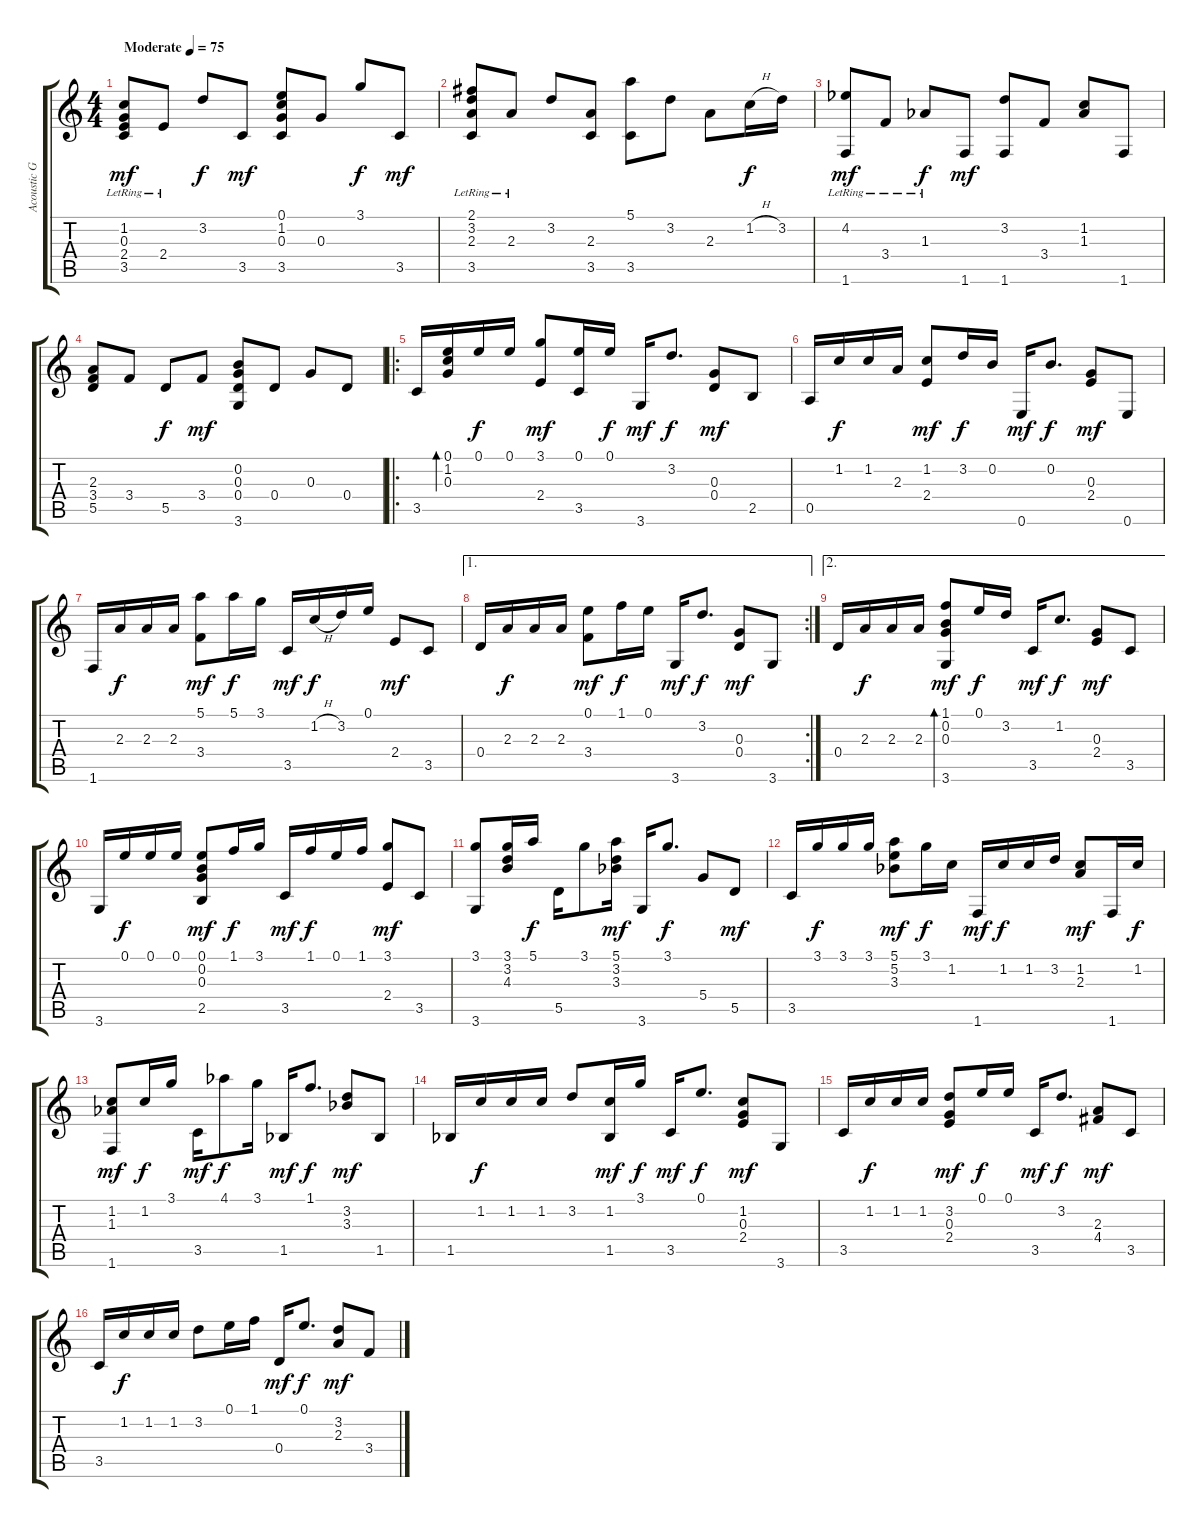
\track ("Acoustic Guitar" "Acoustic G") {instrument acousticguitarnylon}
\staff {score tabs}
\tuning (E4 B3 G3 D3 A2 E2) {hide}
\ts (4 4)
\tempo (75 "Moderate")
\clef g2
\ks c
(1.2{lr} 0.3{lr} 2.4{lr} 3.5{lr}).8{dy mf instrument acousticguitarnylon} 2.4{lr}.8 3.2.8{dy f} 3.5.8{dy mf} (0.1 1.2 0.3 3.5).8 0.3.8 3.1.8{dy f} 3.5.8{dy mf} |
(2.1{lr} 3.2{lr} 2.3{lr} 3.5{lr}).8 2.3{lr}.8 3.2.8 (2.3 3.5).8 (5.1 3.5).8 3.2.8 2.3.8 1.2{h}.16{dy f} 3.2.16 |
(4.2{lr acc b} 1.6{lr}).8{dy mf} 3.4{lr}.8 1.3{lr acc b}.8{dy f} 1.6.8{dy mf} (3.2 1.6).8 3.4.8 (1.2 1.3{acc b}).8 1.6.8 |
(2.3 3.4 5.5).8 3.4.8 5.5.8{dy f} 3.4.8{dy mf} (0.2 0.3 0.4 3.6).8 0.4.8 0.3.8 0.4.8 |
\ro
3.5.16 (0.1 1.2 0.3).16{bd 60} 0.1.16{dy f} 0.1.16 (3.1 2.4).8{dy mf} (0.1 3.5).16 0.1.16{dy f} 3.6.16{dy mf} 3.2.8{d dy f} (0.3 0.4).8{dy mf} 2.5.8 |
0.5.16 1.2.16{dy f} 1.2.16 2.3.16 (1.2 2.4).8{dy mf} 3.2.16{dy f} 0.2.16 0.6.16{dy mf} 0.2.8{d dy f} (0.3 2.4).8{dy mf} 0.6.8 |
1.6.16 2.3.16{dy f} 2.3.16 2.3.16 (5.1 3.4).8{dy mf} 5.1.16{dy f} 3.1.16 3.5.16{dy mf} 1.2{h}.16{dy f} 3.2.16 0.1.16 2.4.8{dy mf} 3.5.8 |
\ae 1
\rc 2
0.4.16 2.3.16{dy f} 2.3.16 2.3.16 (0.1 3.4).8{dy mf} 1.1.16{dy f} 0.1.16 3.6.16{dy mf} 3.2.8{d dy f} (0.3 0.4).8{dy mf} 3.6.8 |
\ae 2
0.4.16 2.3.16{dy f} 2.3.16 2.3.16 (1.1 0.2 0.3 3.6).8{bd 60 dy mf} 0.1.16{dy f} 3.2.16 3.5.16{dy mf} 1.2.8{d dy f} (0.3 2.4).8{dy mf} 3.5.8 |
3.6.16 0.1.16{dy f} 0.1.16 0.1.16 (0.1 0.2 0.3 2.5).8{dy mf} 1.1.16{dy f} 3.1.16 3.5.16{dy mf} 1.1.16{dy f} 0.1.16 1.1.16 (3.1 2.4).8{dy mf} 3.5.8 |
(3.1 3.6).8 (3.1 3.2 4.3).16 5.1.16{dy f} 5.5.16 3.1.8 (5.1 3.2 3.3{acc b}).16{dy mf} 3.6.16 3.1.8{d dy f} 5.4.8 5.5.8{dy mf} |
3.5.16 3.1.16{dy f} 3.1.16 3.1.16 (5.1 5.2 3.3{acc b}).8{dy mf} 3.1.16{dy f} 1.2.16 1.6.16{dy mf} 1.2.16{dy f} 1.2.16 3.2.16 (1.2 2.3).8{dy mf} 1.6.16 1.2.16{dy f} |
(1.2 1.3{acc b} 1.6).8{dy mf} 1.2.16{dy f} 3.1.16 3.5.16{dy mf} 4.1{acc b}.8{dy f} 3.1.16 1.5{acc b}.16{dy mf} 1.1.8{d dy f} (3.2 3.3{acc b}).8{dy mf} 1.5{acc b}.8 |
1.5{acc b}.16 1.2.16{dy f} 1.2.16 1.2.16 3.2.8 (1.2 1.5{acc b}).16{dy mf} 3.1.16{dy f} 3.5.16{dy mf} 0.1.8{d dy f} (1.2 0.3 2.4).8{dy mf} 3.6.8 |
3.5.16 1.2.16{dy f} 1.2.16 1.2.16 (3.2 0.3 2.4).8{dy mf} 0.1.16{dy f} 0.1.16 3.5.16{dy mf} 3.2.8{d dy f} (2.3 4.4).8{dy mf} 3.5.8 |
3.5.16 1.2.16{dy f} 1.2.16 1.2.16 3.2.8 0.1.16 1.1.16 0.4.16{dy mf} 0.1.8{d dy f} (3.2 2.3).8{dy mf} 3.4.8
